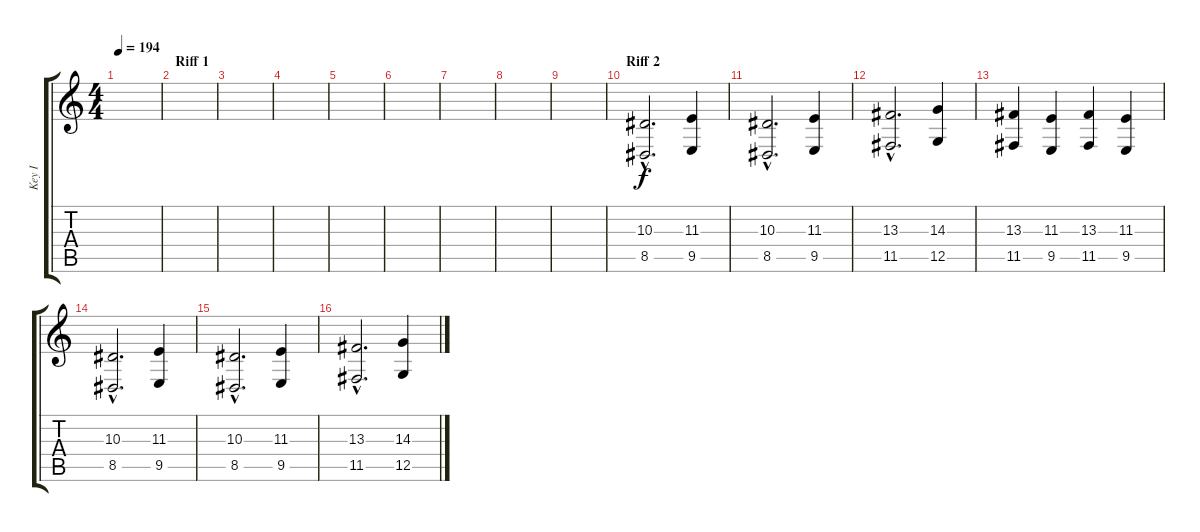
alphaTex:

\track ("Key I" "Key I") {instrument stringensemble1}
\staff {score tabs}
\tuning (D4 A3 F3 C3 G2 D2) {hide}
\ts (4 4)
\tempo 194
\clef g2
\ks c
|
\section ("" "Riff 1")
|
|
|
|
|
|
|
|
\section ("" "Riff 2")
(10.3{hac} 8.5{hac}).2{d} (11.3 9.5).4 |
(10.3{hac} 8.5{hac}).2{d} (11.3 9.5).4 |
(13.3{hac} 11.5{hac}).2{d} (14.3 12.5).4 |
(13.3 11.5).4 (11.3 9.5).4 (13.3 11.5).4 (11.3 9.5).4 |
(10.3{hac} 8.5{hac}).2{d} (11.3 9.5).4 |
(10.3{hac} 8.5{hac}).2{d} (11.3 9.5).4 |
(13.3{hac} 11.5{hac}).2{d} (14.3 12.5).4
